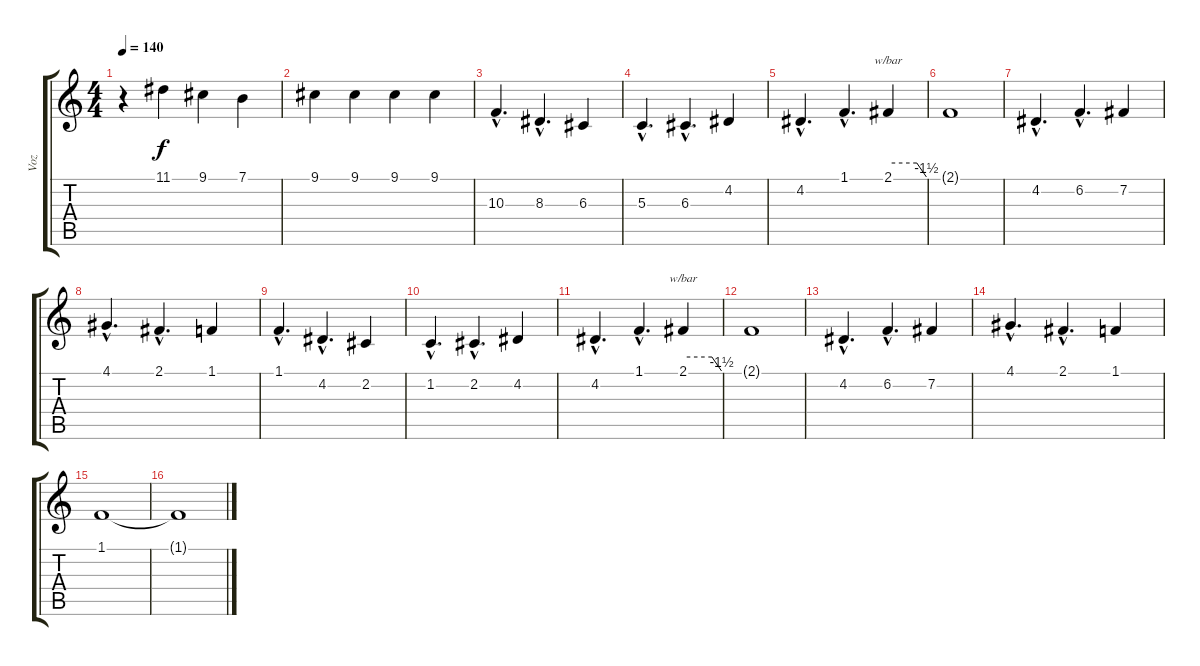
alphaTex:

\track ("Voz" "Voz") {instrument tuba}
\staff {score tabs}
\tuning (E4 B3 G3 D3 A2 E2) {hide}
\ts (4 4)
\tempo 140
\clef g2
\ks c
r.4{dy f} 11.1.4 9.1.4 7.1.4 |
9.1.4 9.1.4 9.1.4 9.1.4 |
10.3{hac}.4{d} 8.3{hac}.4{d} 6.3.4 |
5.3{hac}.4{d} 6.3{hac}.4{d} 4.2.4 |
4.2{hac}.4{d} 1.1{hac}.4{d} 2.1.4{tbe (custom default 0 0 45 0 60 -6)} |
2.1{t}.1 |
4.2{hac}.4{d} 6.2{hac}.4{d} 7.2.4 |
4.1{hac}.4{d} 2.1{hac}.4{d} 1.1.4 |
1.1{hac}.4{d} 4.2{hac}.4{d} 2.2.4 |
1.2{hac}.4{d} 2.2{hac}.4{d} 4.2.4 |
4.2{hac}.4{d} 1.1{hac}.4{d} 2.1.4{tbe (custom default 0 0 45 0 60 -6)} |
2.1{t}.1 |
4.2{hac}.4{d} 6.2{hac}.4{d} 7.2.4 |
4.1{hac}.4{d} 2.1{hac}.4{d} 1.1.4 |
1.1.1 |
1.1{t}.1
